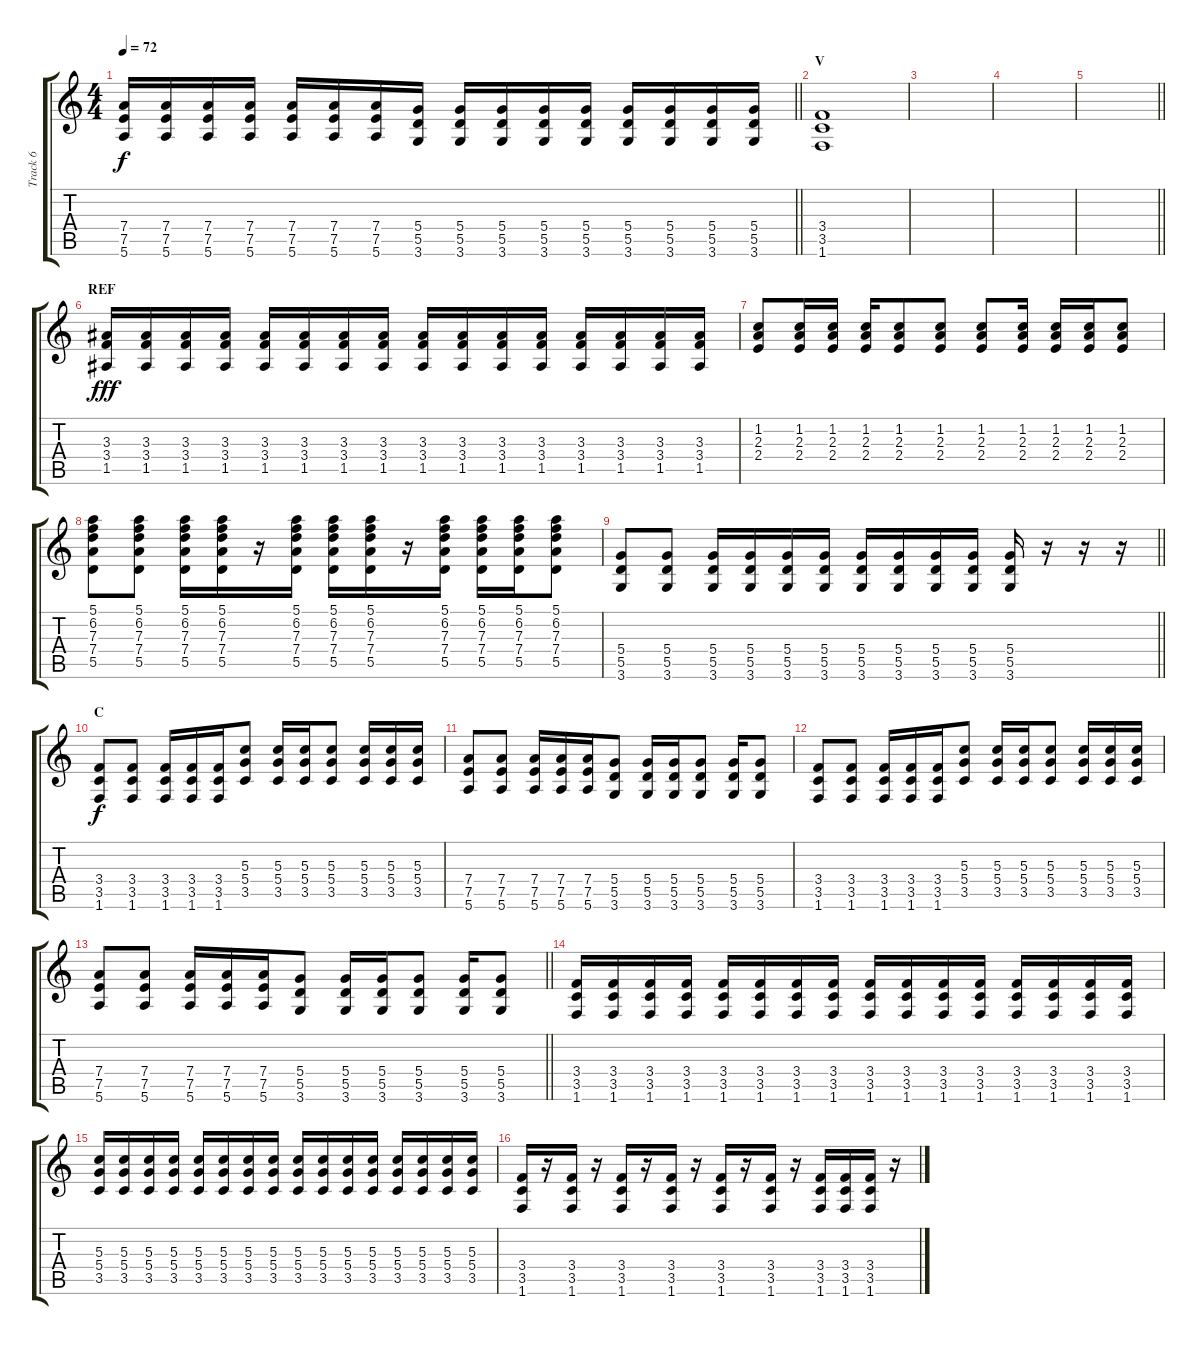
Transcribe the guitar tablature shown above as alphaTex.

\track ("Track 6" "Track 6") {instrument overdrivenguitar}
\staff {score tabs}
\tuning (E4 B3 G3 D3 A2 E2) {hide}
\ts (4 4)
\tempo 72
\clef g2
\barLineRight lightlight
\ks c
(7.4 7.5 5.6).16{dy f} (7.4 7.5 5.6).16 (7.4 7.5 5.6).16 (7.4 7.5 5.6).16 (7.4 7.5 5.6).16 (7.4 7.5 5.6).16 (7.4 7.5 5.6).16 (5.4 5.5 3.6).16 (5.4 5.5 3.6).16 (5.4 5.5 3.6).16 (5.4 5.5 3.6).16 (5.4 5.5 3.6).16 (5.4 5.5 3.6).16 (5.4 5.5 3.6).16 (5.4 5.5 3.6).16 (5.4 5.5 3.6).16 |
\section ("" "V")
(3.4 3.5 1.6).1{volume 4} |
|
|
\barLineRight lightlight
|
\section ("" "REF")
(3.3 3.4 1.5).16{dy fff volume 9} (3.3 3.4 1.5).16 (3.3 3.4 1.5).16 (3.3 3.4 1.5).16 (3.3 3.4 1.5).16 (3.3 3.4 1.5).16 (3.3 3.4 1.5).16 (3.3 3.4 1.5).16 (3.3 3.4 1.5).16 (3.3 3.4 1.5).16 (3.3 3.4 1.5).16 (3.3 3.4 1.5).16 (3.3 3.4 1.5).16 (3.3 3.4 1.5).16 (3.3 3.4 1.5).16 (3.3 3.4 1.5).16 |
(1.2 2.3 2.4).8 (1.2 2.3 2.4).16 (1.2 2.3 2.4).16 (1.2 2.3 2.4).16 (1.2 2.3 2.4).8 (1.2 2.3 2.4).8 (1.2 2.3 2.4).8 (1.2 2.3 2.4).16 (1.2 2.3 2.4).16 (1.2 2.3 2.4).16 (1.2 2.3 2.4).8 |
(5.1 6.2 7.3 7.4 5.5).8 (5.1 6.2 7.3 7.4 5.5).8 (5.1 6.2 7.3 7.4 5.5).16 (5.1 6.2 7.3 7.4 5.5).16 r.16 (5.1 6.2 7.3 7.4 5.5).16 (5.1 6.2 7.3 7.4 5.5).16 (5.1 6.2 7.3 7.4 5.5).16 r.16 (5.1 6.2 7.3 7.4 5.5).16 (5.1 6.2 7.3 7.4 5.5).16 (5.1 6.2 7.3 7.4 5.5).16 (5.1 6.2 7.3 7.4 5.5).8 |
\barLineRight lightlight
(5.4 5.5 3.6).8 (5.4 5.5 3.6).8 (5.4 5.5 3.6).16 (5.4 5.5 3.6).16 (5.4 5.5 3.6).16 (5.4 5.5 3.6).16 (5.4 5.5 3.6).16 (5.4 5.5 3.6).16 (5.4 5.5 3.6).16 (5.4 5.5 3.6).16 (5.4 5.5 3.6).16 r.16 r.16 r.16 |
\section ("" "C")
(3.4 3.5 1.6).8{dy f} (3.4 3.5 1.6).8 (3.4 3.5 1.6).16 (3.4 3.5 1.6).16 (3.4 3.5 1.6).16 (5.3 5.4 3.5).8 (5.3 5.4 3.5).16 (5.3 5.4 3.5).16 (5.3 5.4 3.5).8 (5.3 5.4 3.5).16 (5.3 5.4 3.5).16 (5.3 5.4 3.5).16 |
(7.4 7.5 5.6).8 (7.4 7.5 5.6).8 (7.4 7.5 5.6).16 (7.4 7.5 5.6).16 (7.4 7.5 5.6).16 (5.4 5.5 3.6).8 (5.4 5.5 3.6).16 (5.4 5.5 3.6).16 (5.4 5.5 3.6).8 (5.4 5.5 3.6).16 (5.4 5.5 3.6).8 |
(3.4 3.5 1.6).8 (3.4 3.5 1.6).8 (3.4 3.5 1.6).16 (3.4 3.5 1.6).16 (3.4 3.5 1.6).16 (5.3 5.4 3.5).8 (5.3 5.4 3.5).16 (5.3 5.4 3.5).16 (5.3 5.4 3.5).8 (5.3 5.4 3.5).16 (5.3 5.4 3.5).16 (5.3 5.4 3.5).16 |
\barLineRight lightlight
(7.4 7.5 5.6).8 (7.4 7.5 5.6).8 (7.4 7.5 5.6).16 (7.4 7.5 5.6).16 (7.4 7.5 5.6).16 (5.4 5.5 3.6).8 (5.4 5.5 3.6).16 (5.4 5.5 3.6).16 (5.4 5.5 3.6).8 (5.4 5.5 3.6).16 (5.4 5.5 3.6).8 |
(3.4 3.5 1.6).16 (3.4 3.5 1.6).16 (3.4 3.5 1.6).16 (3.4 3.5 1.6).16 (3.4 3.5 1.6).16 (3.4 3.5 1.6).16 (3.4 3.5 1.6).16 (3.4 3.5 1.6).16 (3.4 3.5 1.6).16 (3.4 3.5 1.6).16 (3.4 3.5 1.6).16 (3.4 3.5 1.6).16 (3.4 3.5 1.6).16 (3.4 3.5 1.6).16 (3.4 3.5 1.6).16 (3.4 3.5 1.6).16 |
(5.3 5.4 3.5).16 (5.3 5.4 3.5).16 (5.3 5.4 3.5).16 (5.3 5.4 3.5).16 (5.3 5.4 3.5).16 (5.3 5.4 3.5).16 (5.3 5.4 3.5).16 (5.3 5.4 3.5).16 (5.3 5.4 3.5).16 (5.3 5.4 3.5).16 (5.3 5.4 3.5).16 (5.3 5.4 3.5).16 (5.3 5.4 3.5).16 (5.3 5.4 3.5).16 (5.3 5.4 3.5).16 (5.3 5.4 3.5).16 |
(3.4 3.5 1.6).16 r.16 (3.4 3.5 1.6).16 r.16 (3.4 3.5 1.6).16 r.16 (3.4 3.5 1.6).16 r.16 (3.4 3.5 1.6).16 r.16 (3.4 3.5 1.6).16 r.16 (3.4 3.5 1.6).16 (3.4 3.5 1.6).16 (3.4 3.5 1.6).16 r.16
